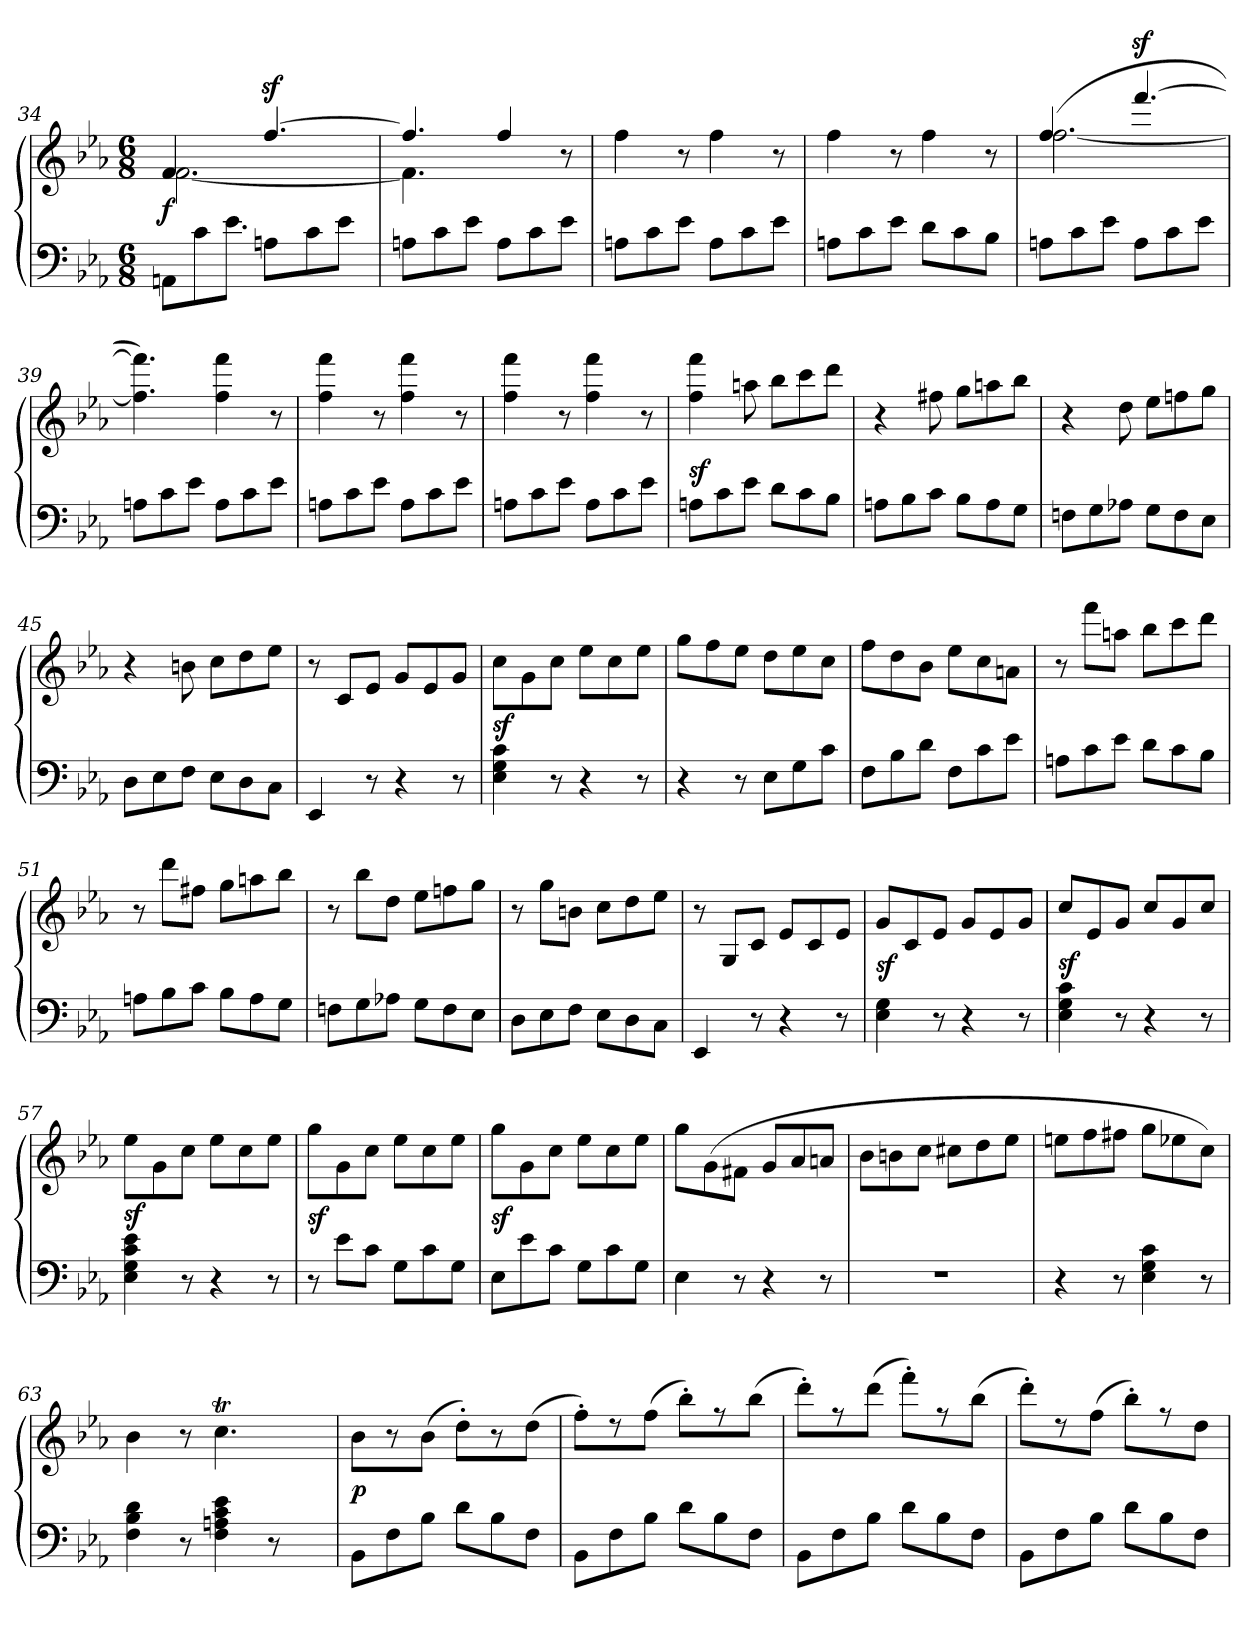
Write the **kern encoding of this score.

**kern	**kern	**dynam
*part1	*part1	*part1
*staff2	*staff1	*staff1/2
*clefF4	*clefG2	*
*k[b-e-a-]	*k[b-e-a-]	*
*M6/8	*M6/8	*
=34	=34	=34
*^	*^	*
8AAn\L	4ryy	4.f/	[2.f\	f
8c\	.	.	.	.
8.e-\J	8ryy	.	.	.
.	8An\L	[4.ffz</	.	.
4ryy	.	.	.	.
.	8c\	.	.	.
.	8e-\J	.	.	.
16ryy	.	.	.	.
*v	*v	*	*	*
=35	=35	=35	=35
8An\L	4.ff/]	4.f\]	.
8c\	.	.	.
8e-\J	.	.	.
8A\L	4.ryy	4ff/	.
8c\	.	.	.
8e-\J	.	8r	.
*	*v	*v	*
=36	=36	=36
8An\L	4ff\	.
8c\	.	.
8e-\J	8r	.
8A\L	4ff\	.
8c\	.	.
8e-\J	8r	.
=37	=37	=37
8An\L	4ff\	.
8c\	.	.
8e-\J	8r	.
8d\L	4ff\	.
8c\	.	.
8B-\J	8r	.
=38	=38	=38
*	*^	*
8An\L	(>4.ff/	[2.ff\	.
8c\	.	.	.
8e-\J	.	.	.
8A\L	[4.fffz</	.	.
8c\	.	.	.
8e-\J	.	.	.
*	*v	*v	*
=39	=39	=39
8An\L	4.fff]\ 4.ff]\)	.
8c\	.	.
8e-\J	.	.
8A\L	4fff\ 4ff\	.
8c\	.	.
8e-\J	8r	.
!!LO:LB:g=z
=40	=40	=40
8An\L	4fff\ 4ff\	.
8c\	.	.
8e-\J	8r	.
8A\L	4fff\ 4ff\	.
8c\	.	.
8e-\J	8r	.
=41	=41	=41
8An\L	4fff\ 4ff\	.
8c\	.	.
8e-\J	8r	.
8A\L	4fff\ 4ff\	.
8c\	.	.
8e-\J	8r	.
=42	=42	=42
8An\L	4fff\ 4ff\	sf
8c\	.	.
8e-\J	8aan\	.
8d\L	8bb-\L	.
8c\	8ccc\	.
8B-\J	8ddd\J	.
=43	=43	=43
8An\L	4r	.
8B-\	.	.
8c\J	8ff#X\	.
8B-\L	8gg\L	.
8A\	8aan\	.
8G\J	8bb-\J	.
=44	=44	=44
8Fn\L	4r	.
8G\	.	.
8A-X\J	8dd\	.
8G\L	8ee-\L	.
8F\	8ffn\	.
8E-\J	8gg\J	.
=45	=45	=45
8D\L	4r	.
8E-\	.	.
8F\J	8bn\	.
8E-\L	8cc\L	.
8D\	8dd\	.
8C\J	8ee-\J	.
=46	=46	=46
4EE-/	8r	.
.	8c/L	.
8r	8e-/J	.
4r	8g/L	.
.	8e-/	.
8r	8g/J	.
!!LO:LB:g=z
=47	=47	=47
4c\ 4G\ 4E-\	8cc\L	sf
.	8g\	.
8r	8cc\J	.
4r	8ee-\L	.
.	8cc\	.
8r	8ee-\J	.
=48	=48	=48
4r	8gg\L	.
.	8ff\	.
8r	8ee-\J	.
8E-\L	8dd\L	.
8G\	8ee-\	.
8c\J	8cc\J	.
=49	=49	=49
8F\L	8ff\L	.
8B-\	8dd\	.
8d\J	8b-\J	.
8F\L	8ee-\L	.
8c\	8cc\	.
8e-\J	8an\J	.
=50	=50	=50
8An\L	8r	.
8c\	8fff\L	.
8e-\J	8aan\J	.
8d\L	8bb-\L	.
8c\	8ccc\	.
8B-\J	8ddd\J	.
=51	=51	=51
8An\L	8r	.
8B-\	8ddd\L	.
8c\J	8ff#X\J	.
8B-\L	8gg\L	.
8A\	8aan\	.
8G\J	8bb-\J	.
=52	=52	=52
8Fn\L	8r	.
8G\	8bb-\L	.
8A-X\J	8dd\J	.
8G\L	8ee-\L	.
8F\	8ffn\	.
8E-\J	8gg\J	.
=53	=53	=53
8D\L	8r	.
8E-\	8gg\L	.
8F\J	8bn\J	.
8E-\L	8cc\L	.
8D\	8dd\	.
8C\J	8ee-\J	.
!!LO:PB:g=z
=54	=54	=54
4EE-/	8r	.
.	8G/L	.
8r	8c/J	.
4r	8e-/L	.
.	8c/	.
8r	8e-/J	.
=55	=55	=55
4G\ 4E-\	8g/L	sf
.	8c/	.
8r	8e-/J	.
4r	8g/L	.
.	8e-/	.
8r	8g/J	.
=56	=56	=56
4c\ 4G\ 4E-\	8cc/L	sf
.	8e-/	.
8r	8g/J	.
4r	8cc/L	.
.	8g/	.
8r	8cc/J	.
=57	=57	=57
4e-\ 4c\ 4G\ 4E-\	8ee-\L	sf
.	8g\	.
8r	8cc\J	.
4r	8ee-\L	.
.	8cc\	.
8r	8ee-\J	.
=58	=58	=58
8r	8gg\L	sf
8e-\L	8g\	.
8c\J	8cc\J	.
8G\L	8ee-\L	.
8c\	8cc\	.
8G\J	8ee-\J	.
=59	=59	=59
8E-\L	8gg\L	sf
8e-\	8g\	.
8c\J	8cc\J	.
8G\L	8ee-\L	.
8c\	8cc\	.
8G\J	8ee-\J	.
!!LO:LB:g=z
=60	=60	=60
4E-\	8gg\L	.
.	(>8g\	.
8r	8f#X\J	.
4r	8g/L	.
.	8a-/	.
8r	8an/J	.
=61	=61	=61
2.rF	8b-\L	.
.	8bn\	.
.	8cc\J	.
.	8cc#X\L	.
.	8dd\	.
.	8ee-\J	.
=62	=62	=62
4r	8een\L	.
.	8ff\	.
8r	8ff#X\J	.
4c\ 4G\ 4E-\	8gg\L	.
.	8ee-X\	.
8r	8cc\J)	.
=63	=63	=63
4d\ 4B-\ 4F\	4b-\	.
8r	8r	.
4e-\ 4c\ 4An\ 4F\	4.ccT\	.
8r	.	.
8ryy	8ryy	.
=64	=64	=64
8BB-\L	8b-\L	p
8F\	8r	.
8B-\J	(>8b-\J	.
8d\L	8dd'\L)	.
8B-\	8r	.
8F\J	(>8dd\J	.
=65	=65	=65
8BB-\L	8ff'\L)	.
8F\	8rdd	.
8B-\J	(>8ff\J	.
8d\L	8bb-'\L)	.
8B-\	8rff	.
8F\J	(>8bb-\J	.
=66	=66	=66
8BB-\L	8ddd'\L)	.
8F\	8rff	.
8B-\J	(>8ddd\J	.
8d\L	8fff'\L)	.
8B-\	8rff	.
8F\J	(>8bb-\J	.
!!LO:LB:g=z
=67	=67	=67
8BB-\L	8ddd'\L)	.
8F\	8rdd	.
8B-\J	(>8ff\J	.
8d\L	8bb-'\L)	.
8B-\	8r	.
8F\J	8dd\J	.
=	=	=
*-	*-	*-
